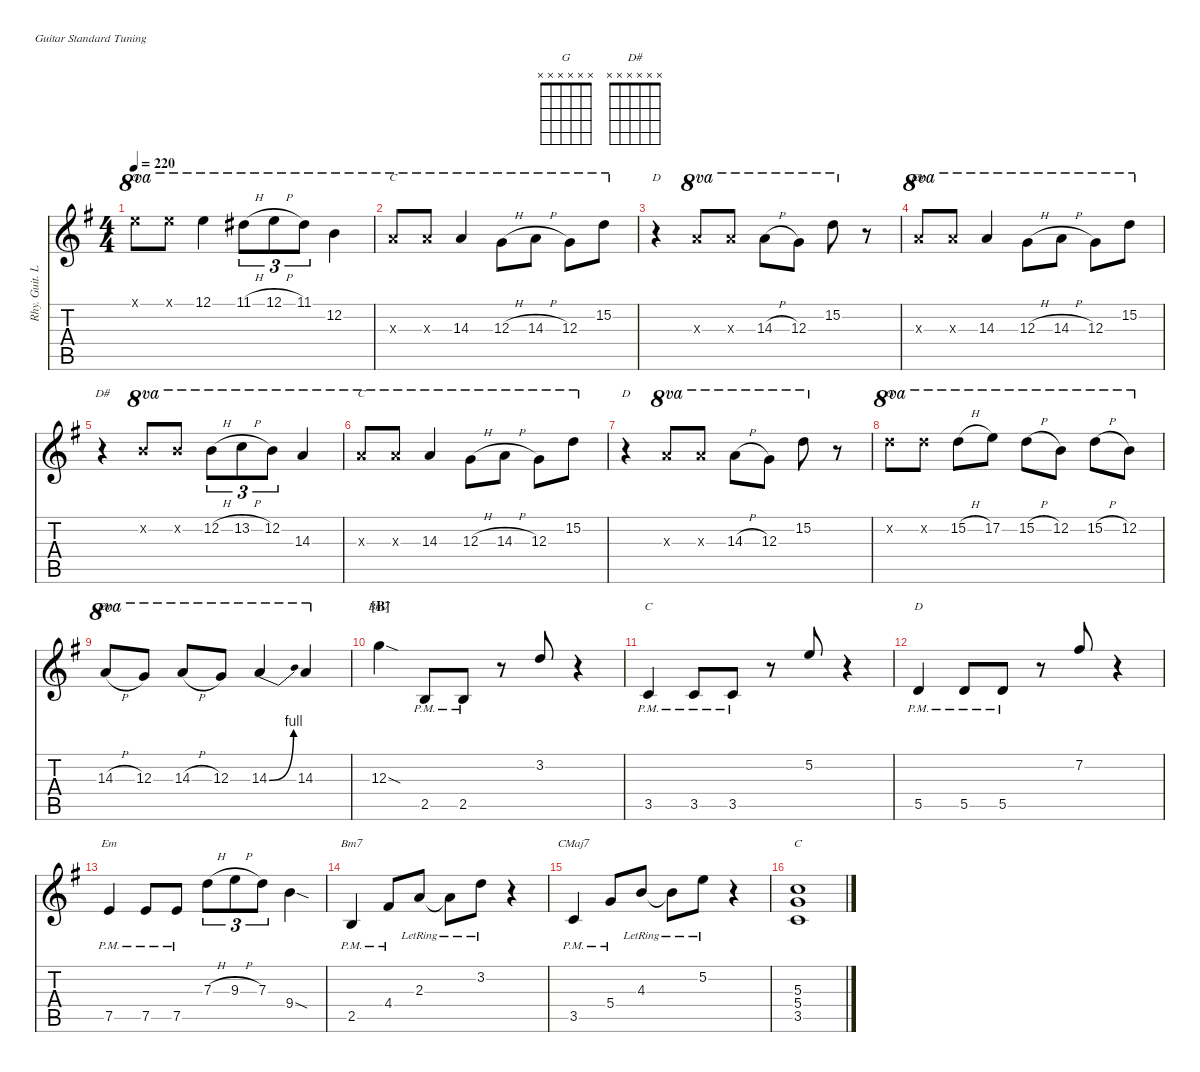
\hideDynamics
\bracketExtendMode nobrackets
\multiBarRest
\otherSystemsTrackNameOrientation horizontal
\track ("Rhy. Guit. L" "Rhy. Guit. L") {multiBarRest instrument distortionguitar}
\staff {score tabs}
\tuning (E4 B3 G3 D3 A2 E2)
\chord ("C" x x x x x x)
\chord ("D" x x x x x x)
\chord ("Em" x x x x x x)
\chord ("G" x x x x x x)
\chord ("D#" x x x x x x)
\chord ("Em" x x 14 x x x) {firstfret 14 showdiagram false showfingering false}
\chord ("Bm7" x x 12 x x x) {firstfret 12 showdiagram false showfingering false}
\chord ("C" x x x x 3 x) {showdiagram false showfingering false}
\chord ("D" x x x x 5 x) {showdiagram false showfingering false}
\chord ("Em" x x x x 7 x) {firstfret 7 showdiagram false showfingering false}
\chord ("Bm7" x x x x 2 x) {showdiagram false showfingering false}
\chord ("CMaj7" x x x x 3 x) {showdiagram false showfingering false}
\chord ("C" x x 5 5 3 x) {showdiagram false showfingering false}
\ts (4 4)
\tempo 220
\clef g2
\scale
0.957443
\ks g
12.1{x acc forcenatural}.8{ch "G" ot 8va dy f beam Down} 12.1{x acc forcenatural}.8{ot 8va beam Down} 12.1{acc forcenatural}.4{ot 8va beam Down} 11.1{h acc #}.8{tu (3 2) ot 8va beam Down} 12.1{h acc forcenatural}.8{tu (3 2) ot 8va beam Down} 11.1{acc #}.8{tu (3 2) ot 8va beam Down} 12.2{acc forcenatural}.4{ot 8va beam Down} |
\scale
1.13127 14.3{x acc forcenatural}.8{ch "C" ot 8va beam Up} 14.3{x acc forcenatural}.8{ot 8va beam Up} 14.3{acc forcenatural}.4{ot 8va beam Up} 12.3{h acc forcenatural}.8{ot 8va beam Down} 14.3{h acc forcenatural}.8{ot 8va beam Down} 12.3{acc forcenatural}.8{ot 8va beam Down} 15.2{acc forcenatural}.8{ot 8va beam Down} |
\scale
0.953842 r.4{ch "D" beam Down} 14.3{x acc forcenatural}.8{ot 8va beam Up} 14.3{x acc forcenatural}.8{ot 8va beam Up} 14.3{h acc forcenatural}.8{ot 8va beam Down} 12.3{acc forcenatural}.8{ot 8va beam Down} 15.2{acc forcenatural}.8{ot 8va beam Down} r.8{beam Down} |
\scale
0.957443 14.3{x acc forcenatural}.8{ch "Em" ot 8va beam Up} 14.3{x acc forcenatural}.8{ot 8va beam Up} 14.3{acc forcenatural}.4{ot 8va beam Up} 12.3{h acc forcenatural}.8{ot 8va beam Down} 14.3{h acc forcenatural}.8{ot 8va beam Down} 12.3{acc forcenatural}.8{ot 8va beam Down} 15.2{acc forcenatural}.8{ot 8va beam Down} |
\scale
0.957443 r.4{ch "D#" beam Down} 12.2{x acc forcenatural}.8{ot 8va beam Up} 12.2{x acc forcenatural}.8{ot 8va beam Up} 12.2{h acc forcenatural}.8{tu (3 2) ot 8va beam Down} 13.2{h acc forcenatural}.8{tu (3 2) ot 8va beam Down} 12.2{acc forcenatural}.8{tu (3 2) ot 8va beam Down} 14.3{acc forcenatural}.4{ot 8va beam Up} |
\scale
1.13045 14.3{x acc forcenatural}.8{ch "C" ot 8va beam Up} 14.3{x acc forcenatural}.8{ot 8va beam Up} 14.3{acc forcenatural}.4{ot 8va beam Up} 12.3{h acc forcenatural}.8{ot 8va beam Down} 14.3{h acc forcenatural}.8{ot 8va beam Down} 12.3{acc forcenatural}.8{ot 8va beam Down} 15.2{acc forcenatural}.8{ot 8va beam Down} |
\scale
0.949421 r.4{ch "D" beam Down} 14.3{x acc forcenatural}.8{ot 8va beam Up} 14.3{x acc forcenatural}.8{ot 8va beam Up} 14.3{h acc forcenatural}.8{ot 8va beam Down} 12.3{acc forcenatural}.8{ot 8va beam Down} 15.2{acc forcenatural}.8{ot 8va beam Down} r.8{beam Down} |
\scale
0.960223 15.2{x acc forcenatural}.8{ch "G" ot 8va beam Down} 15.2{x acc forcenatural}.8{ot 8va beam Down} 15.2{h acc forcenatural}.8{ot 8va beam Down} 17.2{acc forcenatural}.8{ot 8va beam Down} 15.2{h acc forcenatural}.8{ot 8va beam Down} 12.2{acc forcenatural}.8{ot 8va beam Down} 15.2{h acc forcenatural}.8{ot 8va beam Down} 12.2{acc forcenatural}.8{ot 8va beam Down} |
\scale
0.959904 14.3{h acc forcenatural}.8{ch "Em" ot 8va beam Up} 12.3{acc forcenatural}.8{ot 8va beam Up} 14.3{h acc forcenatural}.8{ot 8va beam Up} 12.3{acc forcenatural}.8{ot 8va beam Up} 14.3{be (bend 0 0 43.199999999999996 4) acc forcenatural}.4{ot 8va beam Up} 14.3{acc forcenatural}.4{ot 8va beam Up} |
\section ("B" "")
\scale
1.12825 12.3{sod acc forcenatural}.4{ch "Bm7" beam Down} 2.5{pm acc forcenatural}.8{beam Up} 2.5{pm acc forcenatural}.8{beam Up} r.8{beam Up} 3.2{acc forcenatural}.8{beam Down} r.4{beam Down} |
\scale
0.947027 3.5{pm acc forcenatural}.4{ch "C" beam Up} 3.5{pm acc forcenatural}.8{beam Up} 3.5{pm acc forcenatural}.8{beam Up} r.8{beam Up} 5.2{acc forcenatural}.8{beam Down} r.4{beam Down} |
\scale
0.967472 5.5{pm acc forcenatural}.4{ch "D" beam Up} 5.5{pm acc forcenatural}.8{beam Up} 5.5{pm acc forcenatural}.8{beam Up} r.8{beam Up} 7.2{acc #}.8{beam Down} r.4{beam Down} |
\scale
0.95725 7.5{pm acc forcenatural}.4{ch "Em" beam Up} 7.5{pm acc forcenatural}.8{beam Up} 7.5{pm acc forcenatural}.8{beam Up} 7.3{h acc forcenatural}.8{tu (3 2) beam Down} 9.3{h acc forcenatural}.8{tu (3 2) beam Down} 7.3{acc forcenatural}.8{tu (3 2) beam Down} 9.4{sod acc forcenatural}.4{beam Down} |
\scale
1.13166 2.5{pm acc forcenatural}.4{ch "Bm7" beam Up} 4.4{pm acc #}.8{beam Up} 2.3{lr acc forcenatural}.8{beam Up} 2.3{lr t acc forcenatural}.8{beam Down} 3.2{lr acc forcenatural}.8{beam Down} r.4{beam Down} |
\scale
0.953842 3.5{pm acc forcenatural}.4{ch "CMaj7" beam Up} 5.4{pm acc forcenatural}.8{beam Up} 4.3{lr acc forcenatural}.8{beam Up} 4.3{lr t acc forcenatural}.8{beam Down} 5.2{lr acc forcenatural}.8{beam Down} r.4{beam Down} |
\scale
0.960657 (3.5{acc forcenatural} 5.4{acc forcenatural} 5.3{acc forcenatural}).1{ch "C" beam Up}
